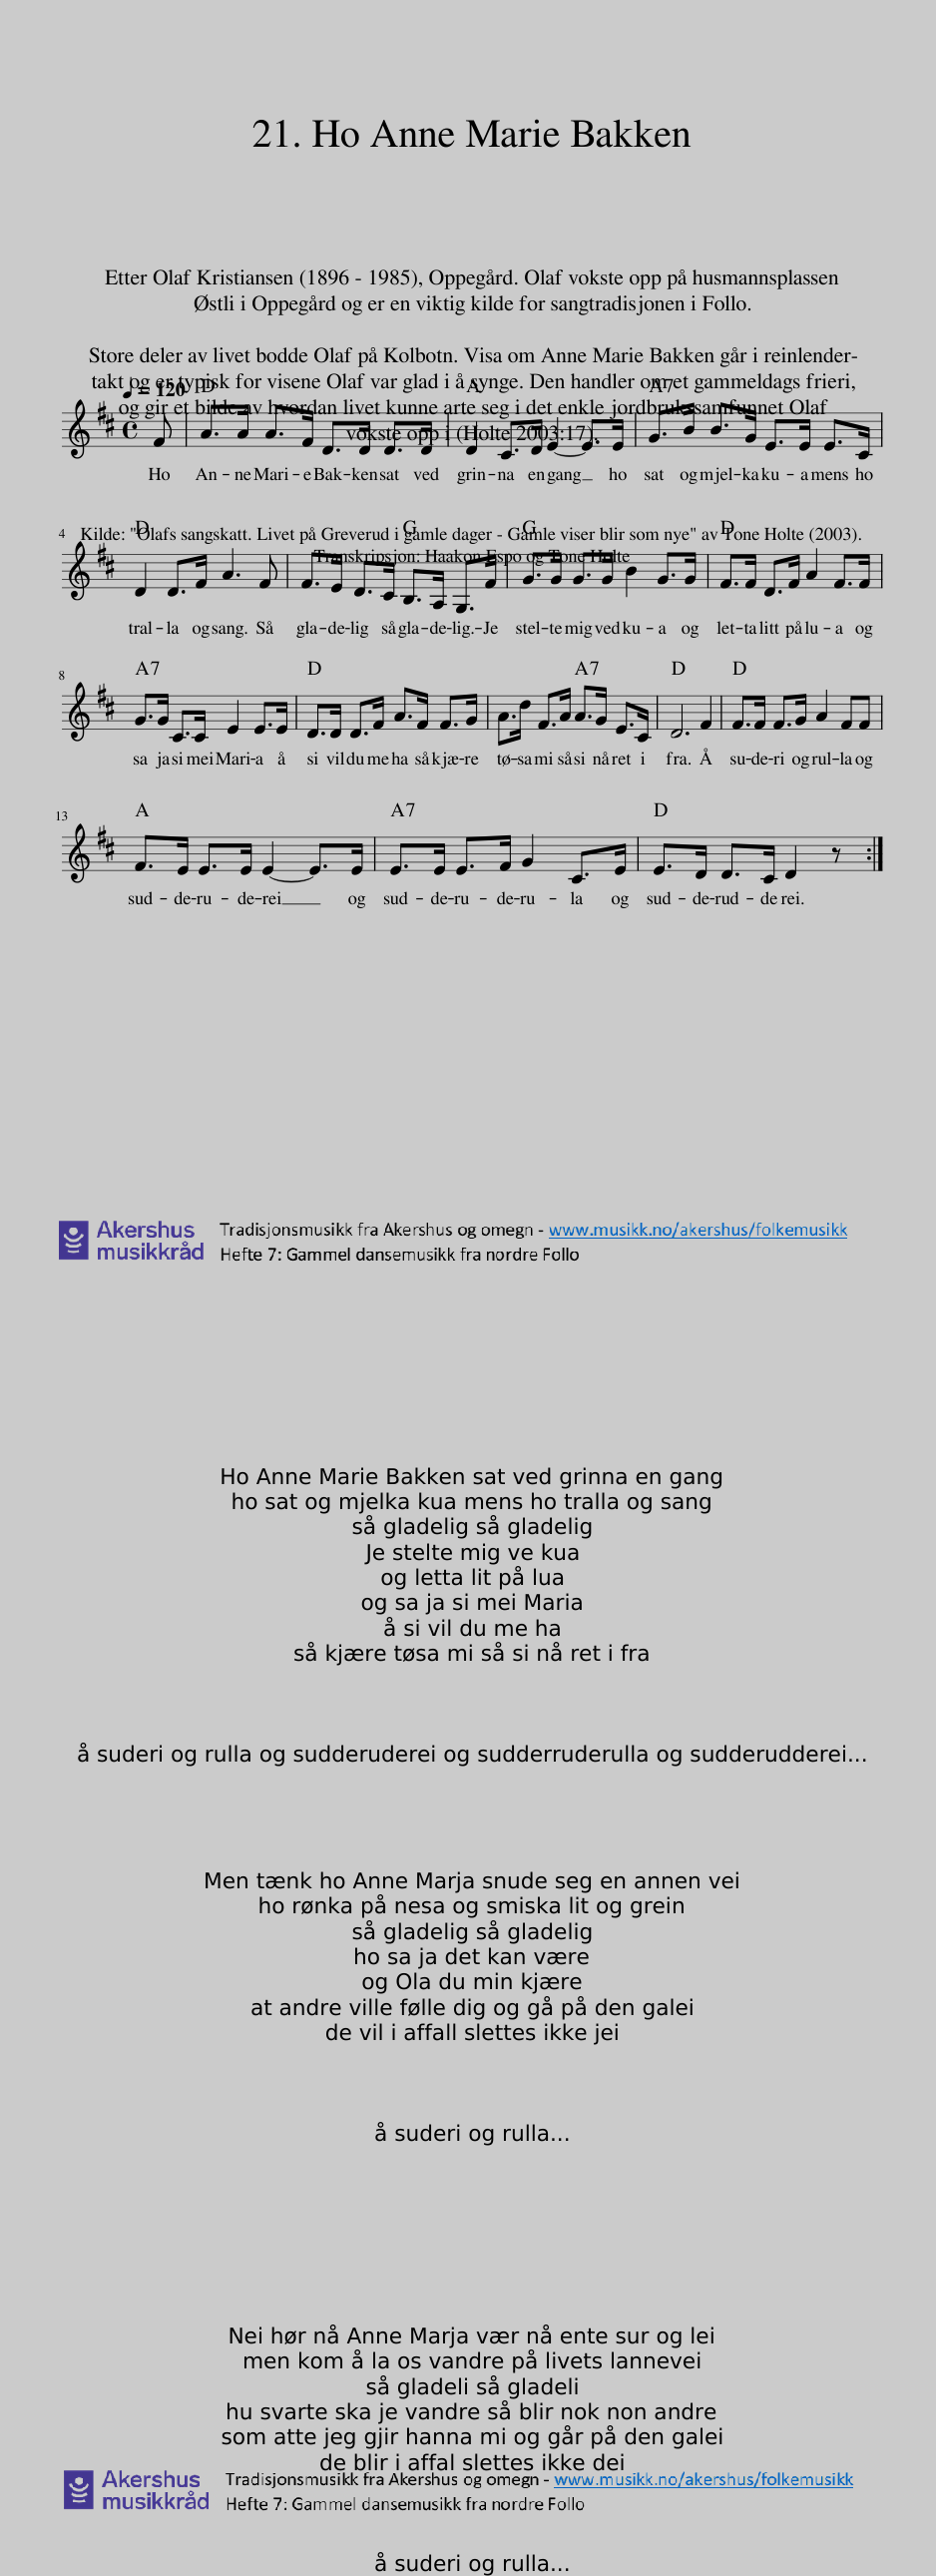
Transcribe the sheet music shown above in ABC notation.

X:1
L:1/8
Q:1/4=120
M:4/4
I:linebreak $
K:D
V:1 treble
V:1
 F | A>A A>F D>D D>D | D2 C>D E2- E>E | G>B B>G E>E E>C |$ D2 D>F A3 F | %5
 F>E D>C B,>A, G,>F | G>G G>G B2 G>G | F>F D>F A2 F>F |$ G>G C>C E2 E>E | D>D D>F A>F F>G | %10
 A>d F>A A>G E>C | D6 F2 | F>F F>G A2 FF |$ F>E E>E E2- E>E | E>E E>F G2 C>E | %15
 E>D D>C D2 z :| %16
